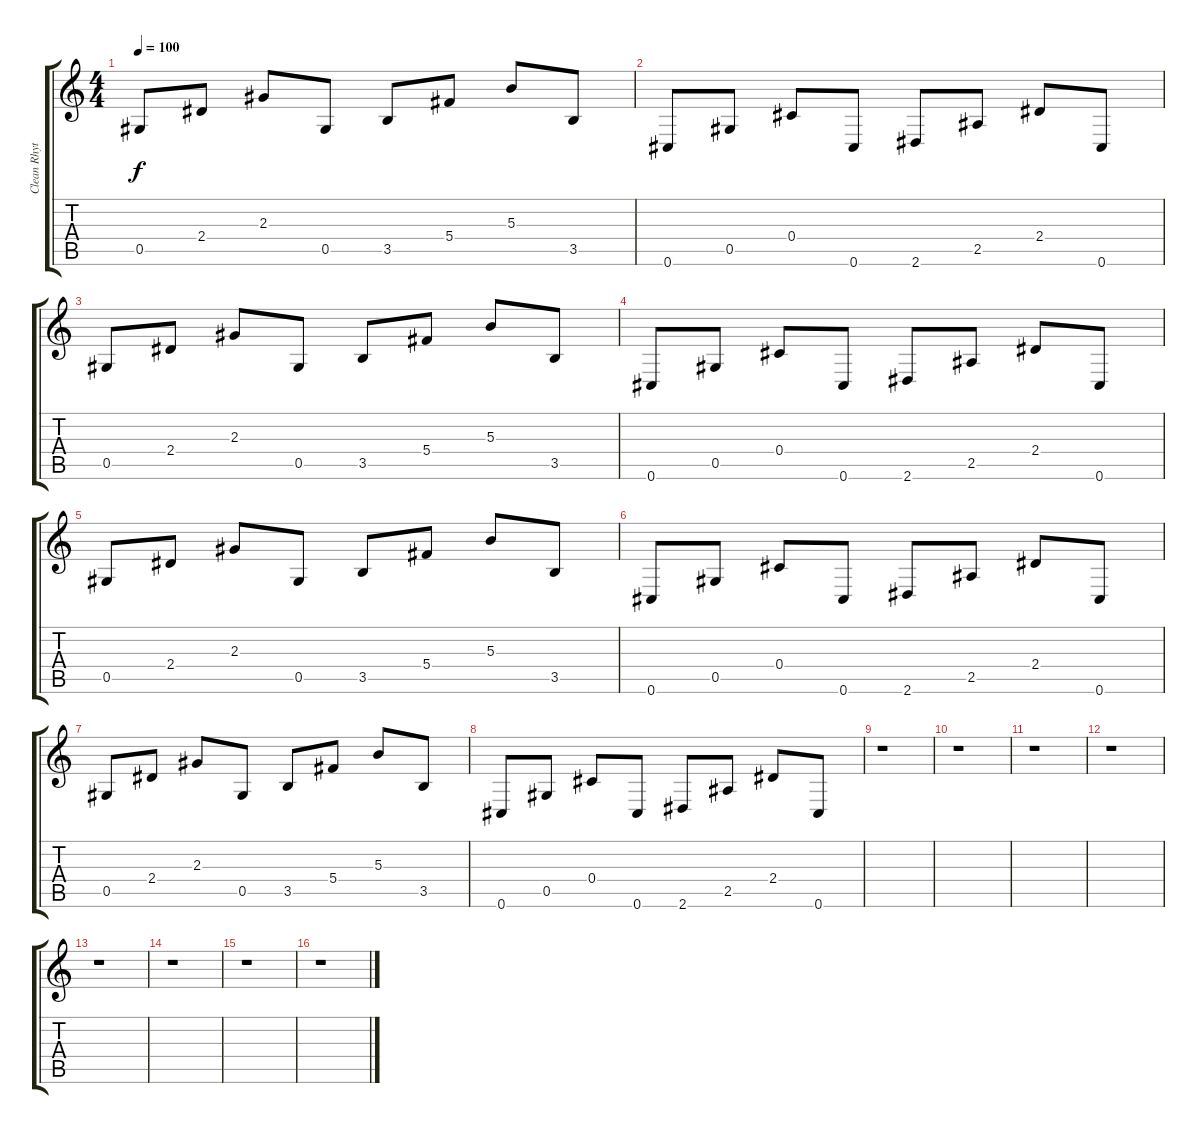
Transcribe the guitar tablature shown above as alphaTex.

\track ("Clean Rhythm" "Clean Rhyt") {instrument electricguitarclean}
\staff {score tabs}
\tuning (Eb4 Bb3 Gb3 Db3 Ab2 Db2) {hide}
\ts (4 4)
\tempo 100
\clef g2
\ks c
0.5.8{dy f} 2.4.8 2.3.8 0.5.8 3.5.8 5.4.8 5.3.8 3.5.8 |
0.6.8 0.5.8 0.4.8 0.6.8 2.6.8 2.5.8 2.4.8 0.6.8 |
0.5.8 2.4.8 2.3.8 0.5.8 3.5.8 5.4.8 5.3.8 3.5.8 |
0.6.8 0.5.8 0.4.8 0.6.8 2.6.8 2.5.8 2.4.8 0.6.8 |
0.5.8 2.4.8 2.3.8 0.5.8 3.5.8 5.4.8 5.3.8 3.5.8 |
0.6.8 0.5.8 0.4.8 0.6.8 2.6.8 2.5.8 2.4.8 0.6.8 |
0.5.8 2.4.8 2.3.8 0.5.8 3.5.8 5.4.8 5.3.8 3.5.8 |
0.6.8 0.5.8 0.4.8 0.6.8 2.6.8 2.5.8 2.4.8 0.6.8 |
r.1 |
r.1 |
r.1 |
r.1 |
r.1 |
r.1 |
r.1 |
r.1
